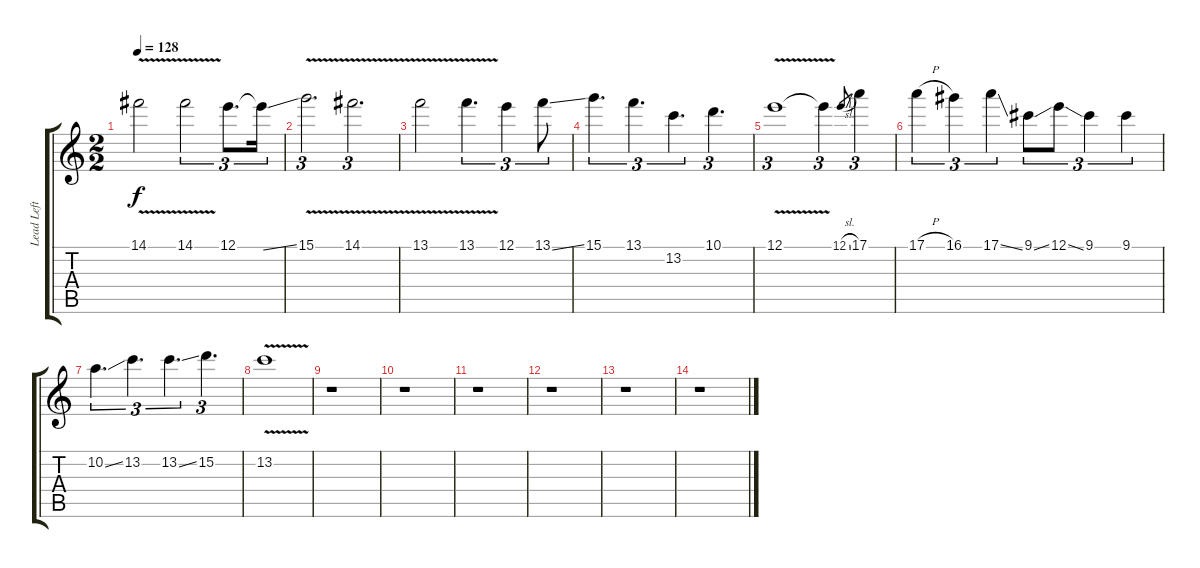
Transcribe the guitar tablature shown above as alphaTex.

\track ("Lead Left" "Lead Left") {instrument overdrivenguitar}
\staff {score tabs}
\tuning (E4 B3 G3 D3 A2 D2) {hide}
\ts (2 2)
\tempo 128
\clef g2
\ks c
14.1{v}.2{dy f} 14.1{v}.2{tu (3 2)} 12.1.8{d tu (3 2)} 12.1{ss t}.16{tu (3 2)} |
15.1{v}.2{d tu (3 2)} 14.1{v}.2{d tu (3 2)} |
13.1{v}.2 13.1{v}.4{d tu (3 2)} 12.1.4{tu (3 2)} 13.1{ss}.8{tu (3 2)} |
15.1.4{d tu (3 2)} 13.1.4{d tu (3 2)} 13.2.4{d tu (3 2)} 10.1.4{d tu (3 2)} |
12.1{v}.1{tu (3 2)} 12.1{t}.4{tu (3 2)} 12.1{sl}.8{gr} 17.1.4{tu (3 2)} |
17.1{h}.4{tu (3 2)} 16.1.4{tu (3 2)} 17.1{ss}.4{tu (3 2)} 9.1{ss}.8{tu (3 2)} 12.1{ss}.8{tu (3 2)} 9.1.4{tu (3 2)} 9.1.4{tu (3 2)} |
10.2{ss}.4{d tu (3 2)} 13.2.4{d tu (3 2)} 13.2{ss}.4{d tu (3 2)} 15.2.4{d tu (3 2)} |
13.2{v}.1 |
r.1 |
r.1 |
r.1 |
r.1 |
r.1 |
r.1
